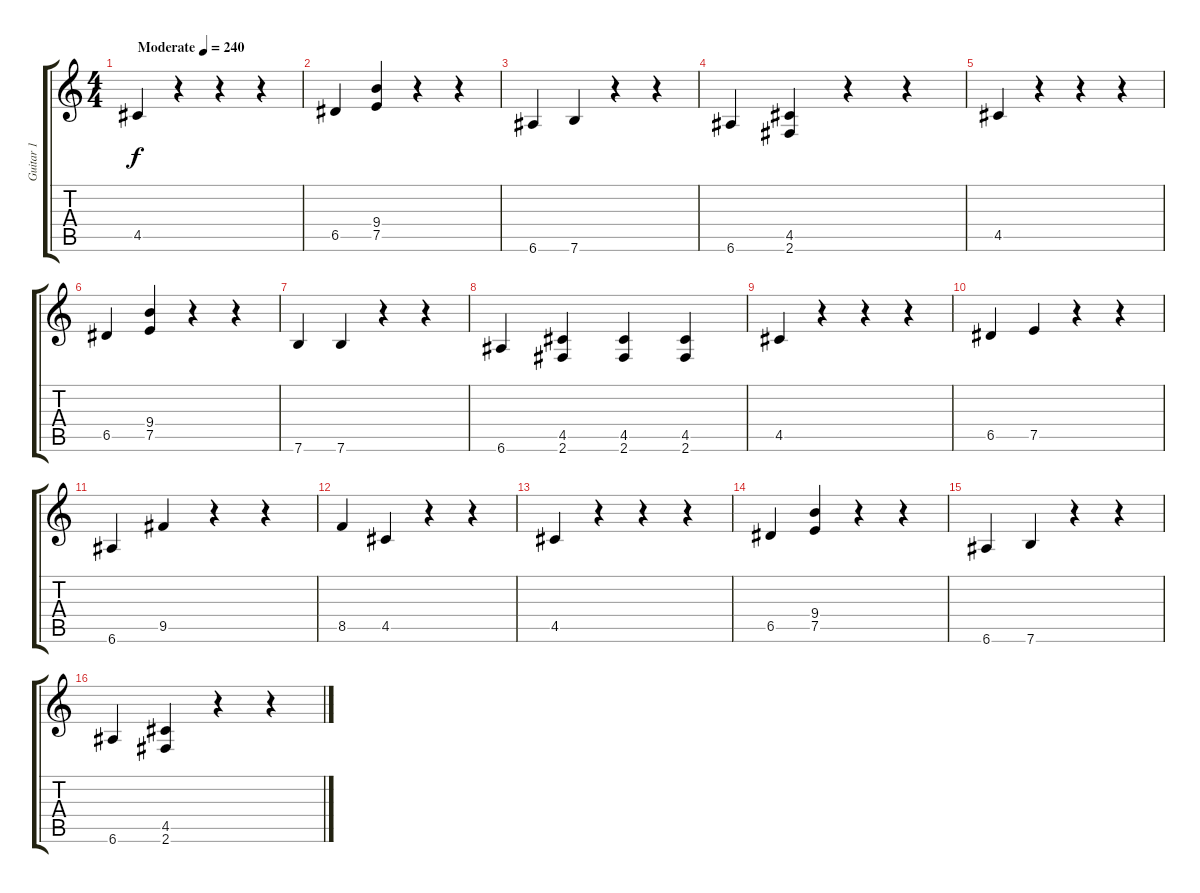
\track ("Guitar 1" "Guitar 1") {instrument electricguitarclean}
\staff {score tabs}
\tuning (E4 B3 G3 D3 A2 E2) {hide}
\ts (4 4)
\tempo (240 "Moderate")
\clef g2
\ks c
4.5.4{dy f instrument electricguitarclean} r.4 r.4 r.4 |
6.5.4 (9.4 7.5).4 r.4 r.4 |
6.6.4 7.6.4 r.4 r.4 |
6.6.4 (4.5 2.6).4 r.4 r.4 |
4.5.4 r.4 r.4 r.4 |
6.5.4 (9.4 7.5).4 r.4 r.4 |
7.6.4 7.6.4 r.4 r.4 |
6.6.4 (4.5 2.6).4 (4.5 2.6).4 (4.5 2.6).4 |
4.5.4 r.4 r.4 r.4 |
6.5.4 7.5.4 r.4 r.4 |
6.6.4 9.5.4 r.4 r.4 |
8.5.4 4.5.4 r.4 r.4 |
4.5.4 r.4 r.4 r.4 |
6.5.4 (9.4 7.5).4 r.4 r.4 |
6.6.4 7.6.4 r.4 r.4 |
6.6.4 (4.5 2.6).4 r.4 r.4
